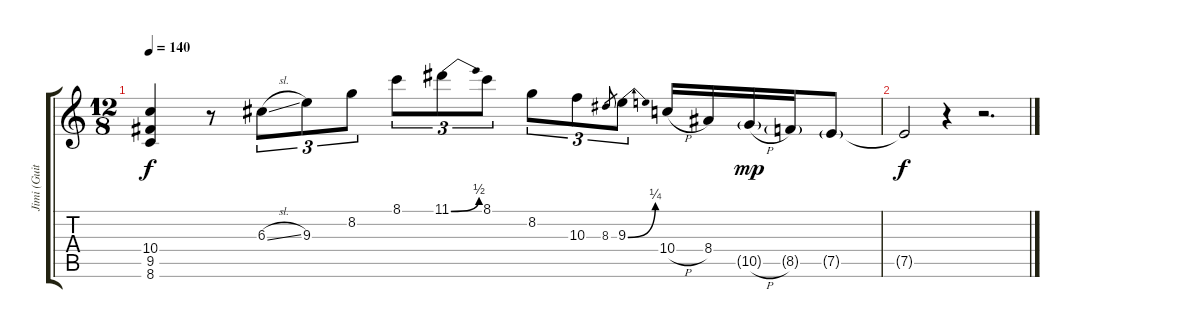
\track ("Jimi (Guitar)" "Jimi (Guit") {instrument overdrivenguitar}
\staff {score tabs}
\tuning (E4 B3 G3 D3 A2 E2) {hide}
\ts (12 8)
\tempo 140
\clef g2
\ks c
(10.4{t} 9.5{t} 8.6{t}).4{dy f} r.8 6.3{sl}.8{tu (3 2)} 9.3.8{tu (3 2)} 8.2.8{tu (3 2)} 8.1.8{tu (3 2)} 11.1{be (bend 0 0 60 2)}.8{tu (3 2)} 8.1.8{tu (3 2)} 8.2.8{tu (3 2)} 10.3.8{tu (3 2)} 8.3.8{gr} 9.3{be (bend 0 0 60 1)}.8{tu (3 2)} 10.4{h}.16 8.4.16 10.5{h g}.16{dy mp} 8.5{g}.16 7.5{g}.8 |
7.5{t}.2{dy f} r.4 r.2{d}
